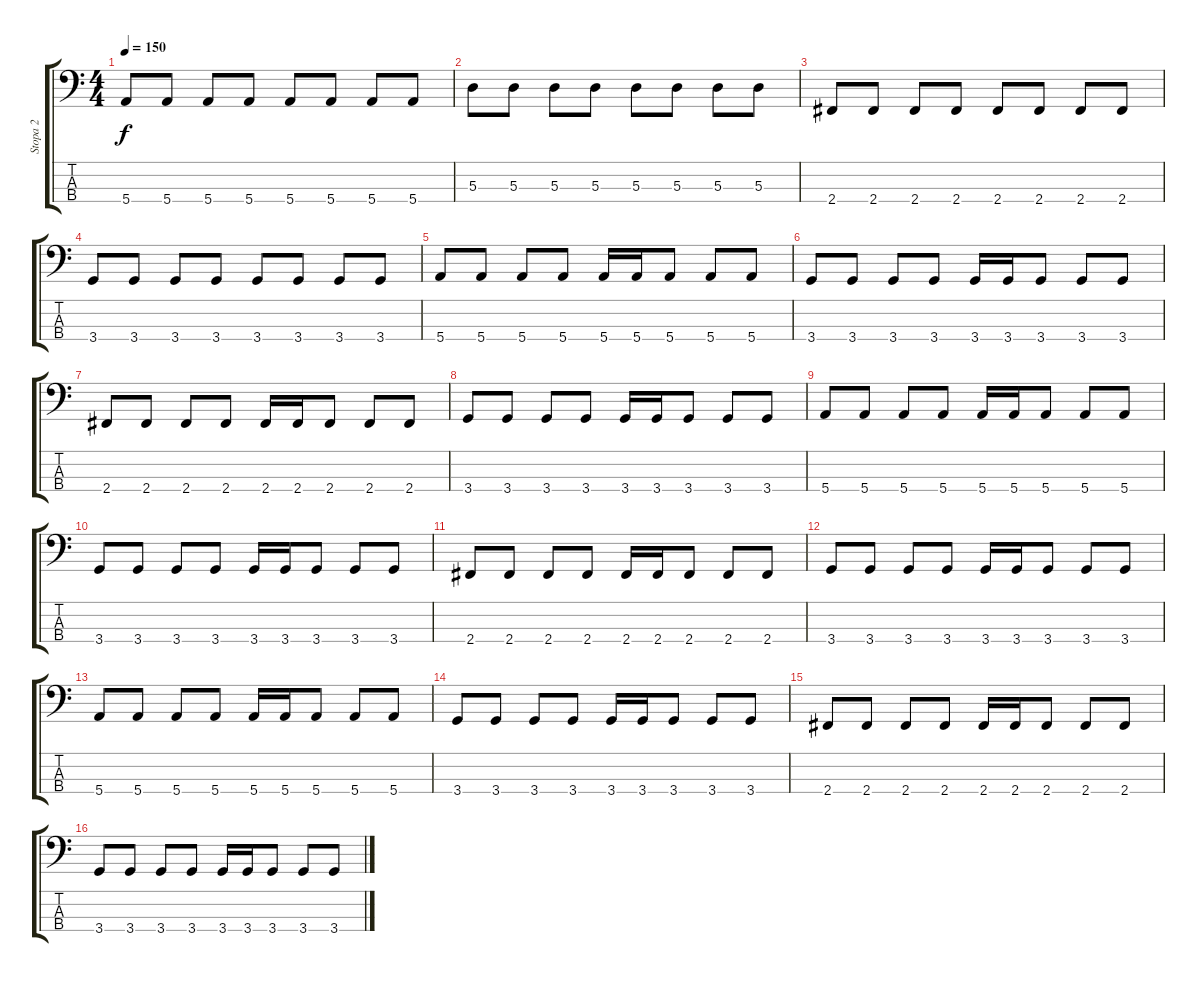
\track ("Stopa 2" "Stopa 2") {instrument electricbassfinger}
\staff {score tabs}
\tuning (G2 D2 A1 E1) {hide}
\ts (4 4)
\tempo 150
\clef f4
\ks c
5.4.8{dy f} 5.4.8 5.4.8 5.4.8 5.4.8 5.4.8 5.4.8 5.4.8 |
5.3.8 5.3.8 5.3.8 5.3.8 5.3.8 5.3.8 5.3.8 5.3.8 |
2.4.8 2.4.8 2.4.8 2.4.8 2.4.8 2.4.8 2.4.8 2.4.8 |
3.4.8 3.4.8 3.4.8 3.4.8 3.4.8 3.4.8 3.4.8 3.4.8 |
5.4.8 5.4.8 5.4.8 5.4.8 5.4.16 5.4.16 5.4.8 5.4.8 5.4.8 |
3.4.8 3.4.8 3.4.8 3.4.8 3.4.16 3.4.16 3.4.8 3.4.8 3.4.8 |
2.4.8 2.4.8 2.4.8 2.4.8 2.4.16 2.4.16 2.4.8 2.4.8 2.4.8 |
3.4.8 3.4.8 3.4.8 3.4.8 3.4.16 3.4.16 3.4.8 3.4.8 3.4.8 |
5.4.8 5.4.8 5.4.8 5.4.8 5.4.16 5.4.16 5.4.8 5.4.8 5.4.8 |
3.4.8 3.4.8 3.4.8 3.4.8 3.4.16 3.4.16 3.4.8 3.4.8 3.4.8 |
2.4.8 2.4.8 2.4.8 2.4.8 2.4.16 2.4.16 2.4.8 2.4.8 2.4.8 |
3.4.8 3.4.8 3.4.8 3.4.8 3.4.16 3.4.16 3.4.8 3.4.8 3.4.8 |
5.4.8 5.4.8 5.4.8 5.4.8 5.4.16 5.4.16 5.4.8 5.4.8 5.4.8 |
3.4.8 3.4.8 3.4.8 3.4.8 3.4.16 3.4.16 3.4.8 3.4.8 3.4.8 |
2.4.8 2.4.8 2.4.8 2.4.8 2.4.16 2.4.16 2.4.8 2.4.8 2.4.8 |
3.4.8 3.4.8 3.4.8 3.4.8 3.4.16 3.4.16 3.4.8 3.4.8 3.4.8
